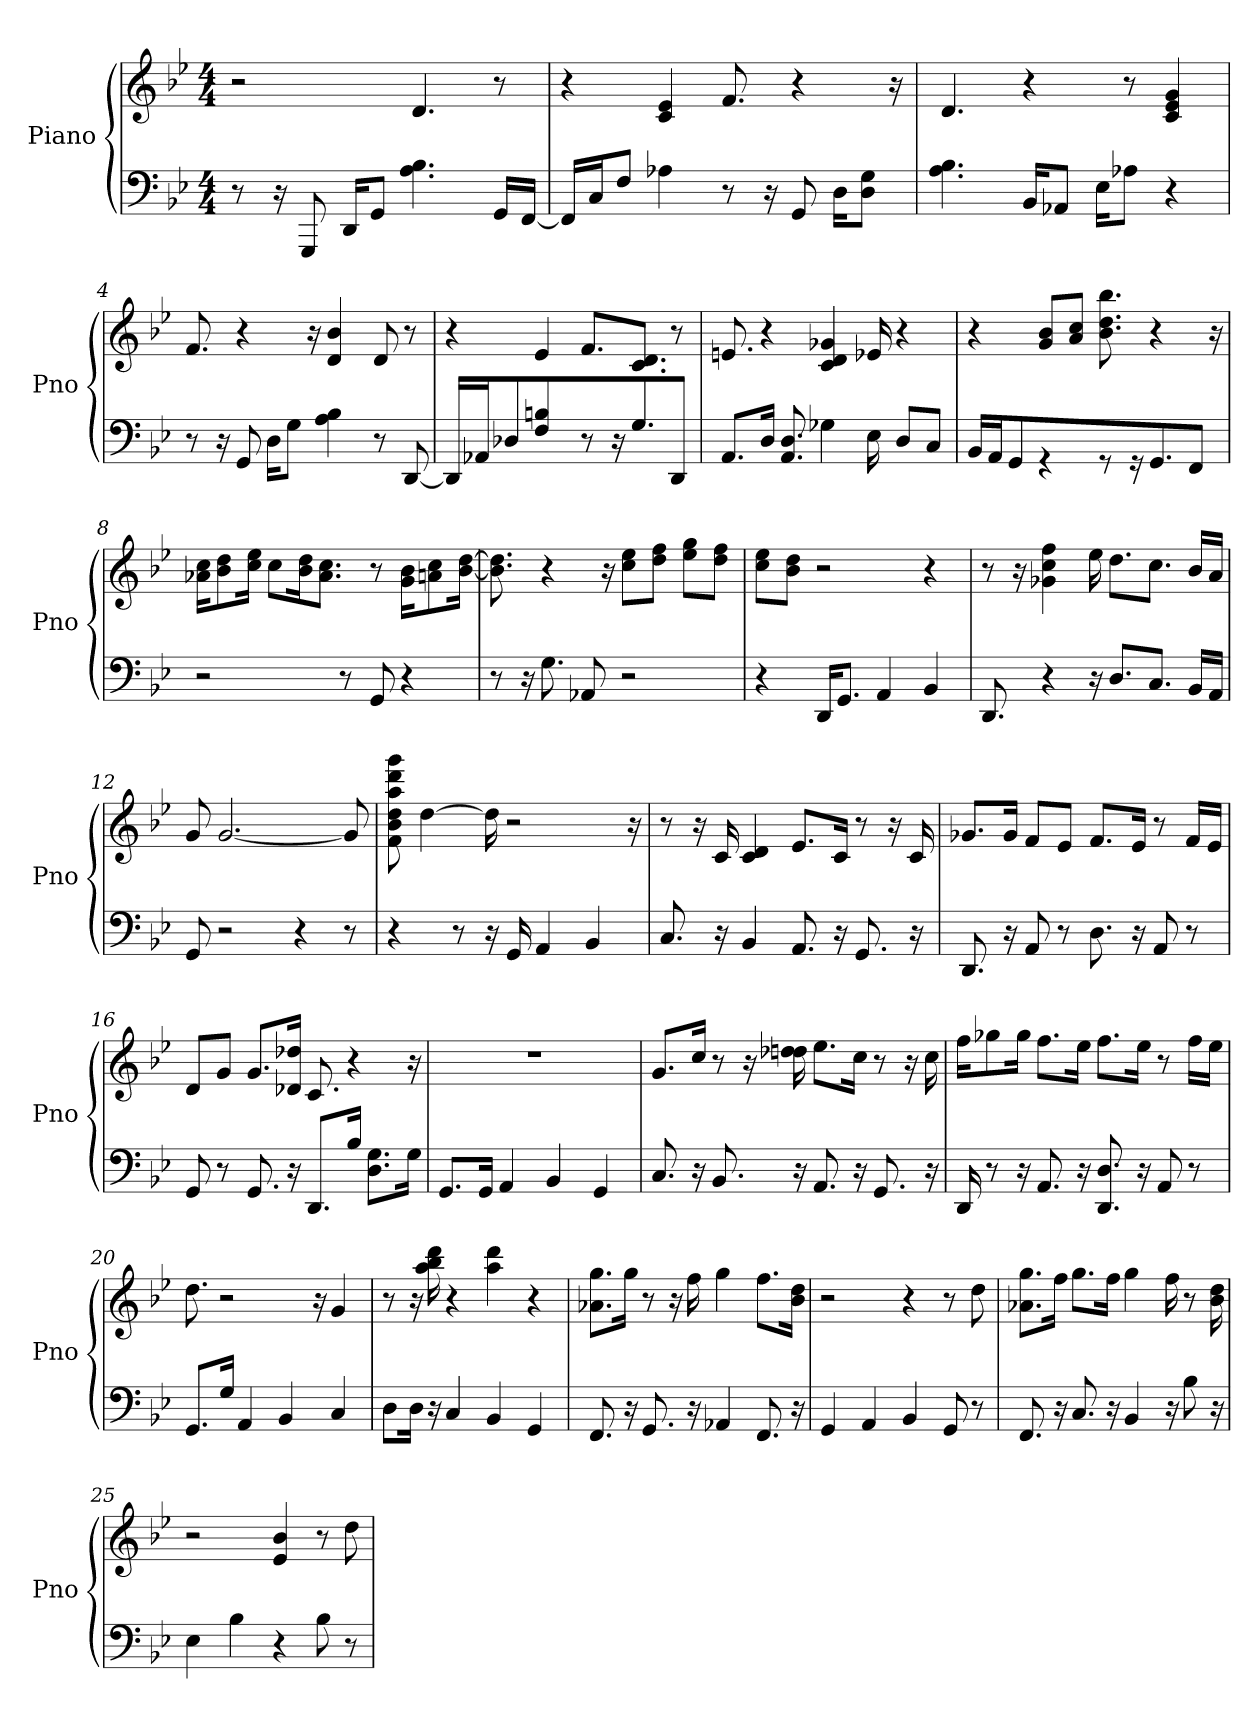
**kern	**kern
*part1	*part1
*staff2	*staff1
*I"Piano	*
*I'Pno	*
*clefF4	*clefG2
*k[b-e-]	*k[b-e-]
*B-:	*B-:
*M4/4	*M4/4
*MM92	*MM92
=1	=1
8r	2r
16r	.
8GGG	.
16DD/KL	.
8GG/J	.
4.A 4.B-	4.d
16GG/LL	8r
[16FF/JJ	.
=2	=2
16FF/LL]	4r
16C/J	.
8F/J	.
4A-	4c 4e-
8r	8.f
16r	.
8GG	4r
16D\KL	.
8G\ 8D\J	.
.	16r
=3	=3
4.B- 4.A	4.d
16BB-/KL	4r
8AA-/J	.
16E-\KL	.
8A-\J	8r
4r	4g 4c 4e-
=4	=4
8r	8.f
16r	.
8GG	4r
16D\KL	.
8G\J	.
.	16r
4B- 4A	4b- 4d
8r	8d
[8DD	8r
=5	=5
16DD/LL]	4r
16AA-/J	.
8D-/J	.
4F 4B	4e-
8r	8.f/L
16r	.
8.G	8.c/ 8.d/J
8DDJ	8r
=6	=6
8.AA/L	8.e
16D/Jk	4r
8.D 8.AA	.
4G-	4c 4g- 4d
16E-	16e-
8D/L	4r
8C/J	.
=7	=7
16BB-/LL	4r
16AA/J	.
8GG/J	.
4r	8b-/ 8g/L
.	8cc/ 8a/J
8r	8.b- 8.dd 8.bb-
16r	.
8.GG	4r
8FFJ	.
.	16r
=8	=8
2r	16cc\ 16a-\KL
.	8dd\ 8b-\
.	16cc\ 16ee-\Jk
.	8cc\L
.	16dd\ 16b-\K
.	8.a-\ 8.cc\J
8r	.
8GG	8r
4r	16b-\ 16g\KL
.	8cc\ 8a\
.	[16b-\ [16dd\Jk
=9	=9
8r	8.b-] 8.dd]
16r	.
8.G	4r
8AA-	.
.	16r
2r	8ee-\ 8cc\L
.	8ff\ 8dd\J
.	8ee-\ 8gg\L
.	8dd\ 8ff\J
=10	=10
4r	8ee-\ 8cc\L
.	8dd\ 8b-\J
16DD/KL	2r
8.GG/J	.
4AA	.
4BB-	4r
=11	=11
8.DD	8r
.	16r
4r	4cc 4g- 4ff
16r	16ee-
8.D/L	8.dd\L
8.C/J	8.cc\J
16BB-/LL	16b-/LL
16AA/JJ	16a/JJ
=12	=12
8GG	8g
2r	[2.g
4r	.
8r	8g]
=13	=13
4r	8ddd 8dd 8f 8b- 8aa 8ggg
.	[4dd
8r	.
16r	16dd]
16GG	2r
4AA	.
4BB-	.
.	16r
=14	=14
8.C	8r
.	16r
16r	16c
4BB-	4c 4d
8.AA	8.e-/L
16r	16c/Jk
8.GG	8r
.	16r
16r	16c
=15	=15
8.DD	8.g-/L
16r	16g-/Jk
8AA	8f/L
8r	8e-/J
8.D	8.f/L
16r	16e-/Jk
8AA	8r
8r	16f/LL
.	16e-/JJ
=16	=16
8GG	8d/L
8r	8g/J
8.GG	8.g/L
16r	16dd-/ 16d-/Jk
8.DD/L	8.c
16B-/Jk	4r
8.D\ 8.G\L	.
16G\Jk	16r
=17	=17
8.GG/L	1r
16GG/Jk	.
4AA	.
4BB-	.
4GG	.
=18	=18
8.C	8.g/L
16r	16cc/Jk
8.BB-	8r
.	16r
16r	16dd- 16dd
8.AA	8.ee-\L
16r	16cc\Jk
8.GG	8r
.	16r
16r	16cc
=19	=19
16DD	16ff\KL
8r	8gg-\
16r	16gg-\Jk
8.AA	8.ff\L
16r	16ee-\Jk
8.D 8.DD	8.ff\L
16r	16ee-\Jk
8AA	8r
8r	16ff\LL
.	16ee-\JJ
=20	=20
8.GG/L	8.dd
16G/Jk	2r
4AA	.
4BB-	.
.	16r
4C	4g
=21	=21
8D\L	8r
16D\Jk	16r
16r	16ddd 16aa 16bb-
4C	4r
4BB-	4ddd 4aa
4GG	4r
=22	=22
8.FF	8.gg\ 8.a-\L
16r	16gg\Jk
8.GG	8r
.	16r
16r	16ff
4AA-	4gg
8.FF	8.ff\L
16r	16b-\ 16dd\Jk
=23	=23
4GG	2r
4AA	.
4BB-	4r
8GG	8r
8r	8dd
=24	=24
8.FF	8.a-\ 8.gg\L
16r	16ff\Jk
8.C	8.gg\L
16r	16ff\Jk
4BB-	4gg
16r	16ff
8B-	8r
16r	16b- 16dd
=25	=25
4E-	2r
4B-	.
4r	4b- 4e-
8B-	8r
8r	8dd
=	=
*-	*-
